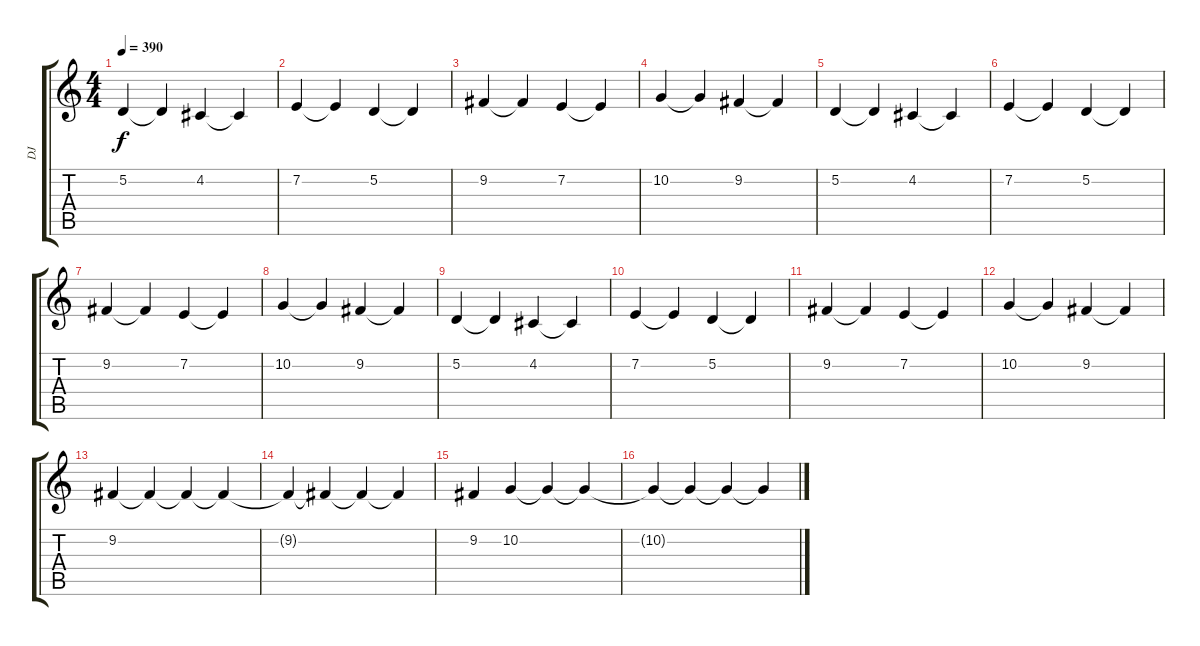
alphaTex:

\track ("DJ" "DJ") {instrument cello}
\staff {score tabs}
\tuning (D4 A3 F3 C3 G2 C2) {hide}
\ts (4 4)
\tempo 390
\clef g2
\ks c
5.2.4{dy f} 5.2{t}.4 4.2.4 4.2{t}.4 |
7.2.4 7.2{t}.4 5.2.4 5.2{t}.4 |
9.2.4 9.2{t}.4 7.2.4 7.2{t}.4 |
10.2.4 10.2{t}.4 9.2.4 9.2{t}.4 |
5.2.4 5.2{t}.4 4.2.4 4.2{t}.4 |
7.2.4 7.2{t}.4 5.2.4 5.2{t}.4 |
9.2.4 9.2{t}.4 7.2.4 7.2{t}.4 |
10.2.4 10.2{t}.4 9.2.4 9.2{t}.4 |
5.2.4 5.2{t}.4 4.2.4 4.2{t}.4 |
7.2.4 7.2{t}.4 5.2.4 5.2{t}.4 |
9.2.4 9.2{t}.4 7.2.4 7.2{t}.4 |
10.2.4 10.2{t}.4 9.2.4 9.2{t}.4 |
9.2.4 9.2{t}.4 9.2{t}.4 9.2{t}.4 |
9.2{t}.4 9.2{t}.4 9.2{t}.4 9.2{t}.4 |
9.2.4 10.2.4 10.2{t}.4 10.2{t}.4 |
10.2{t}.4 10.2{t}.4 10.2{t}.4 10.2{t}.4
